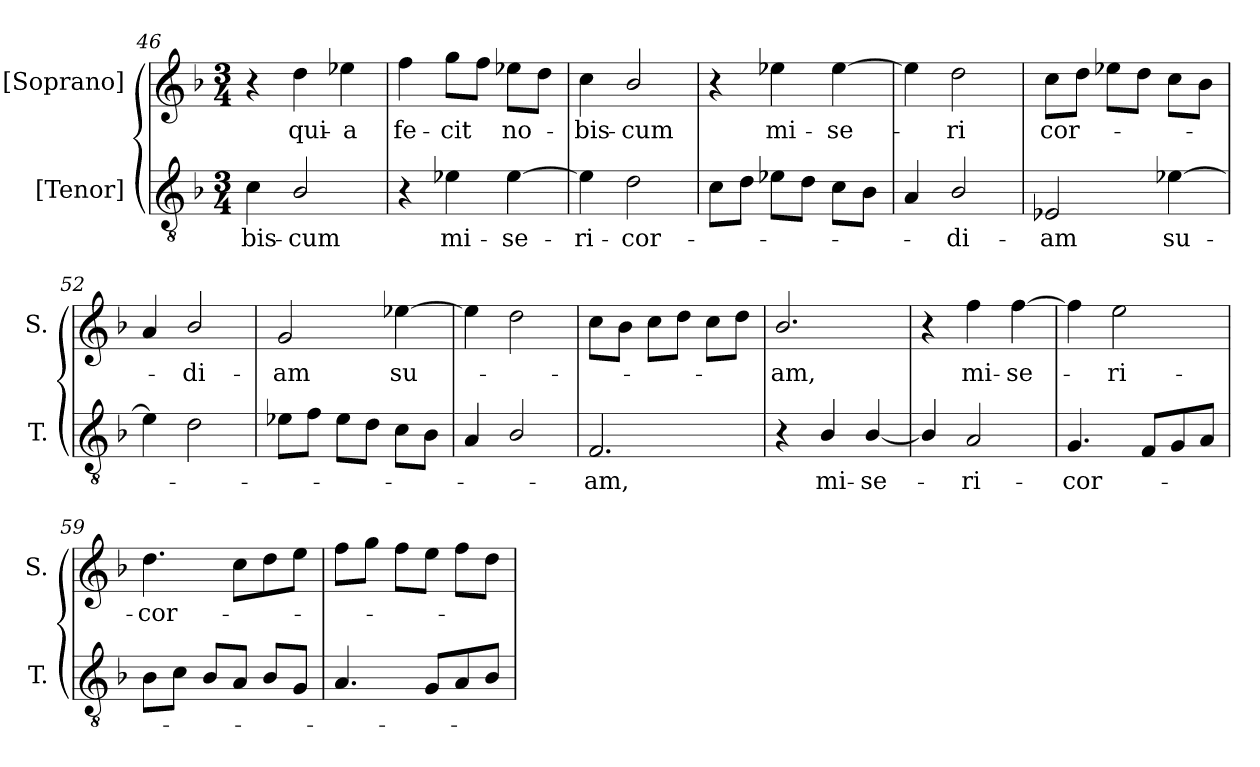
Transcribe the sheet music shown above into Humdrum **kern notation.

**kern	**text	**kern	**text
*part2	*part2	*part1	*part1
*staff2	*staff2	*staff1	*staff1
*I"[Tenor]	*	*I"[Soprano]	*
*I'T.	*	*I'S.	*
*clefGv2	*	*clefG2	*
*ITrd7c12	*	*	*
*k[b-]	*	*k[b-]	*
*F:	*	*F:	*
*M3/4	*	*M3/4	*
=46	=46	=46	=46
!	!LO:LY:b:color=#000000	!	!
4Ci\	-bis-	4r	.
!	!LO:LY:b:color=#000000	!	!
!	!	!	!LO:LY:b:color=#000000
2BB-i/	-cum	4ddi\	qui-
!	!	!	!LO:LY:b:color=#000000
.	.	4ee-i\	-a
=47	=47	=47	=47
!	!	!	!LO:LY:b:color=#000000
4r	.	4ffi\	fe-
!	!LO:LY:b:color=#000000	!	!
!	!	!	!LO:LY:b:color=#000000
4E-Xi\	mi-	8ggi\L	-cit
.	.	8ffi\J	.
!	!LO:LY:b:color=#000000	!	!
!	!	!	!LO:LY:b:color=#000000
[4E-i\	-se-	8ee-Xi\L	no-
.	.	8ddi\J	.
=48	=48	=48	=48
!	!LO:LY:b:color=#000000	!	!
!	!	!	!LO:LY:b:color=#000000
4E-i\]	-ri-	4cci\	-bis-
!	!LO:LY:b:color=#000000	!	!
!	!	!	!LO:LY:b:color=#000000
2Di\	-cor-	2b-i/	-cum
=49	=49	=49	=49
8Ci\L	.	4r	.
8Di\J	.	.	.
!	!	!	!LO:LY:b:color=#000000
8E-Xi\L	.	4ee-Xi\	mi-
8Di\J	.	.	.
!	!	!	!LO:LY:b:color=#000000
8Ci\L	.	[4ee-i\	-se-
8BB-i\J	.	.	.
=50	=50	=50	=50
4AAi/	.	4ee-i\]	.
!	!LO:LY:b:color=#000000	!	!
!	!	!	!LO:LY:b:color=#000000
2BB-i/	-di-	2ddi\	-ri
=51	=51	=51	=51
!	!LO:LY:b:color=#000000	!	!
!	!	!	!LO:LY:b:color=#000000
2EE-Xi/	-am	8cci\L	cor-
.	.	8ddi\J	.
.	.	8ee-Xi\L	.
.	.	8ddi\J	.
!	!LO:LY:b:color=#000000	!	!
[4E-Xi\	su-	8cci\L	.
.	.	8b-i\J	.
!!LO:LB:g=z
=52	=52	=52	=52
4E-i\]	.	4ai/	.
!	!	!	!LO:LY:b:color=#000000
2Di\	.	2b-i/	-di-
=53	=53	=53	=53
!	!	!	!LO:LY:b:color=#000000
8E-Xi\L	.	2gi/	-am
8Fi\J	.	.	.
8E-i\L	.	.	.
8Di\J	.	.	.
!	!	!	!LO:LY:b:color=#000000
8Ci\L	.	[4ee-Xi\	su-
8BB-i\J	.	.	.
=54	=54	=54	=54
4AAi/	.	4ee-i\]	.
2BB-i/	.	2ddi\	.
=55	=55	=55	=55
!	!LO:LY:b:color=#000000	!	!
2.FFi/	-am,	8cci\L	.
.	.	8b-i\J	.
.	.	8cci\L	.
.	.	8ddi\J	.
.	.	8cci\L	.
.	.	8ddi\J	.
=56	=56	=56	=56
!	!	!	!LO:LY:b:color=#000000
4r	.	2.b-i/	-am,
!	!LO:LY:b:color=#000000	!	!
4BB-i/	mi-	.	.
!	!LO:LY:b:color=#000000	!	!
[4BB-i/	-se-	.	.
=57	=57	=57	=57
4BB-i/]	.	4r	.
!	!LO:LY:b:color=#000000	!	!
!	!	!	!LO:LY:b:color=#000000
2AAi/	-ri-	4ffi\	mi-
!	!	!	!LO:LY:b:color=#000000
.	.	[4ffi\	-se-
=58	=58	=58	=58
!	!LO:LY:b:color=#000000	!	!
4.GGi/	-cor-	4ffi\]	.
!	!	!	!LO:LY:b:color=#000000
.	.	2eei\	-ri-
8FFi/L	.	.	.
8GGi/	.	.	.
8AAi/J	.	.	.
=59	=59	=59	=59
!	!	!	!LO:LY:b:color=#000000
8BB-i\L	.	4.ddi\	-cor-
8Ci\J	.	.	.
8BB-i/L	.	.	.
8AAi/J	.	8cci\L	.
8BB-i/L	.	8ddi\	.
8GGi/J	.	8eei\J	.
!!LO:LB:g=z
=60	=60	=60	=60
4.AAi/	.	8ffi\L	.
.	.	8ggi\J	.
.	.	8ffi\L	.
8GGi/L	.	8eei\J	.
8AAi/	.	8ffi\L	.
8BB-i/J	.	8ddi\J	.
=	=	=	=
*-	*-	*-	*-
